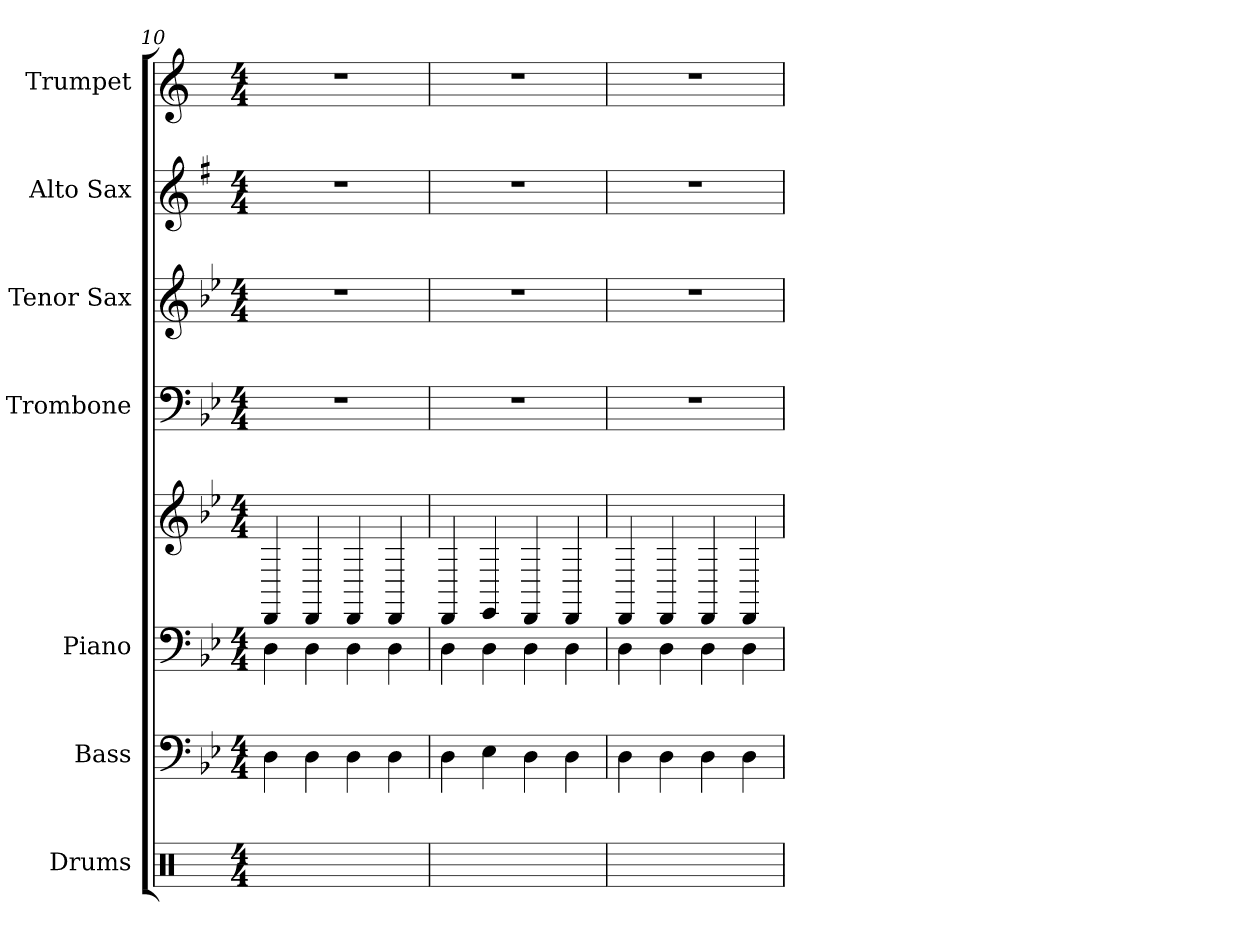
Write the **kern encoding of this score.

**kern	**kern	**kern	**kern	**kern	**kern	**kern	**kern
*part7	*part6	*part5	*part5	*part4	*part3	*part2	*part1
*staff8	*staff7	*staff6	*staff5	*staff4	*staff3	*staff2	*staff1
*I"Drums	*I"Bass	*I"Piano	*	*I"Trombone	*I"Tenor Sax	*I"Alto Sax	*I"Trumpet
*I'Drums	*I'Bass	*I'Piano	*	*I'Tbn.	*I'Tenor	*I'Alto	*I'Tpt.
*clefX	*clefF4	*clefF4	*clefG2	*clefF4	*clefG2	*clefG2	*clefG2
*	*ITrd7c12	*	*	*	*ITrd8c14	*ITrd5c9	*ITrd1c2
*k[]	*k[b-e-]	*k[b-e-]	*k[b-e-]	*k[b-e-]	*k[b-e-]	*k[b-e-]	*k[b-e-]
*M4/4	*M4/4	*M4/4	*M4/4	*M4/4	*M4/4	*M4/4	*M4/4
=10	=10	=10	=10	=10	=10	=10	=10
4R	4DD	4D	4DD	1r	1r	1r	1r
4R	4DD	4D	4DD	.	.	.	.
4R	4DD	4D	4DD	.	.	.	.
4R	4DD	4D	4DD	.	.	.	.
=11	=11	=11	=11	=11	=11	=11	=11
4R	4DD	4D	4DD	1r	1r	1r	1r
4R	4EE-	4D	4EE-	.	.	.	.
4R	4DD	4D	4DD	.	.	.	.
4R	4DD	4D	4DD	.	.	.	.
=12	=12	=12	=12	=12	=12	=12	=12
4R	4DD	4D	4DD	1r	1r	1r	1r
4R	4DD	4D	4DD	.	.	.	.
4R	4DD	4D	4DD	.	.	.	.
4R	4DD	4D	4DD	.	.	.	.
=	=	=	=	=	=	=	=
*-	*-	*-	*-	*-	*-	*-	*-
